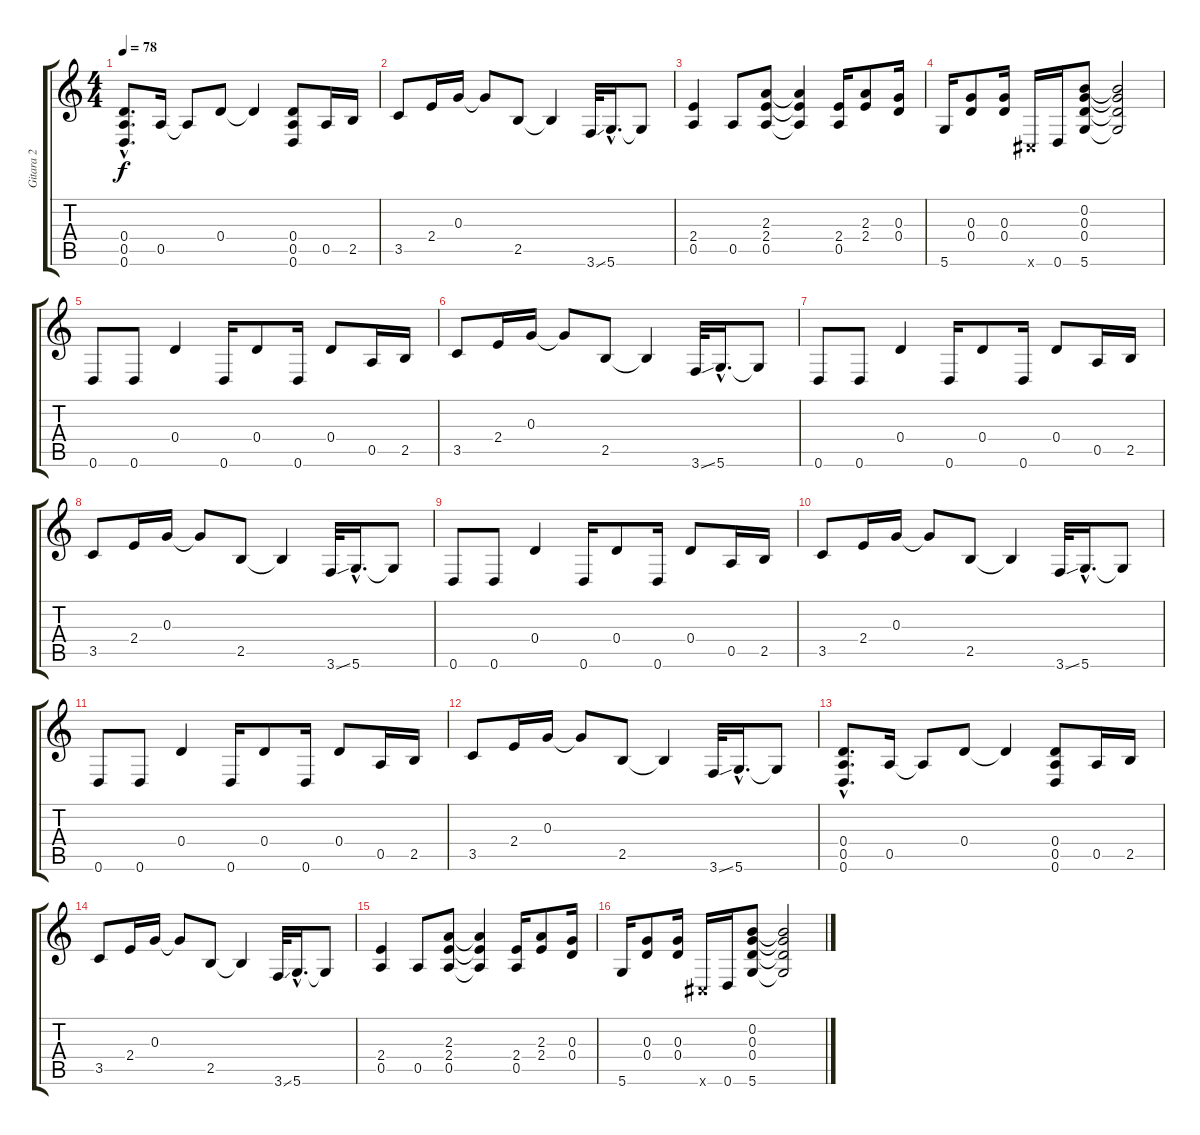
\track ("Gitara 2 " "Gitara 2 ") {instrument overdrivenguitar}
\staff {score tabs}
\tuning (E4 B3 G3 D3 A2 D2) {hide}
\ts (4 4)
\tempo 78
\clef g2
\ks c
(0.4{hac} 0.5{hac} 0.6{hac}).8{d dy f} 0.5.16 0.5{t}.8 0.4.8 0.4{t}.4 (0.4 0.5 0.6).8 0.5.16 2.5.16 |
3.5.8 2.4.16 0.3.16 0.3{t}.8 2.5.8 2.5{t}.4 3.6{ss}.32 5.6{hac}.16{d} 5.6{t}.8 |
(2.4 0.5).4 0.5.8 (2.3 2.4 0.5).8 (2.3{t} 2.4{t} 0.5{t}).4 (2.4 0.5).16 (2.3 2.4).8 (0.3 0.4).16 |
5.6.16 (0.3 0.4).8 (0.3 0.4).16 -1.6{x}.16 0.6.16 (0.2 0.3 0.4 5.6).8 (0.2{t} 0.3{t} 0.4{t} 5.6{t}).2 |
0.6.8 0.6.8 0.4.4 0.6.16 0.4.8 0.6.16 0.4.8 0.5.16 2.5.16 |
3.5.8 2.4.16 0.3.16 0.3{t}.8 2.5.8 2.5{t}.4 3.6{ss}.32 5.6{hac}.16{d} 5.6{t}.8 |
0.6.8 0.6.8 0.4.4 0.6.16 0.4.8 0.6.16 0.4.8 0.5.16 2.5.16 |
3.5.8 2.4.16 0.3.16 0.3{t}.8 2.5.8 2.5{t}.4 3.6{ss}.32 5.6{hac}.16{d} 5.6{t}.8 |
0.6.8 0.6.8 0.4.4 0.6.16 0.4.8 0.6.16 0.4.8 0.5.16 2.5.16 |
3.5.8 2.4.16 0.3.16 0.3{t}.8 2.5.8 2.5{t}.4 3.6{ss}.32 5.6{hac}.16{d} 5.6{t}.8 |
0.6.8 0.6.8 0.4.4 0.6.16 0.4.8 0.6.16 0.4.8 0.5.16 2.5.16 |
3.5.8 2.4.16 0.3.16 0.3{t}.8 2.5.8 2.5{t}.4 3.6{ss}.32 5.6{hac}.16{d} 5.6{t}.8 |
(0.4{hac} 0.5{hac} 0.6{hac}).8{d} 0.5.16 0.5{t}.8 0.4.8 0.4{t}.4 (0.4 0.5 0.6).8 0.5.16 2.5.16 |
3.5.8 2.4.16 0.3.16 0.3{t}.8 2.5.8 2.5{t}.4 3.6{ss}.32 5.6{hac}.16{d} 5.6{t}.8 |
(2.4 0.5).4 0.5.8 (2.3 2.4 0.5).8 (2.3{t} 2.4{t} 0.5{t}).4 (2.4 0.5).16 (2.3 2.4).8 (0.3 0.4).16 |
5.6.16 (0.3 0.4).8 (0.3 0.4).16 -1.6{x}.16 0.6.16 (0.2 0.3 0.4 5.6).8 (0.2{t} 0.3{t} 0.4{t} 5.6{t}).2
